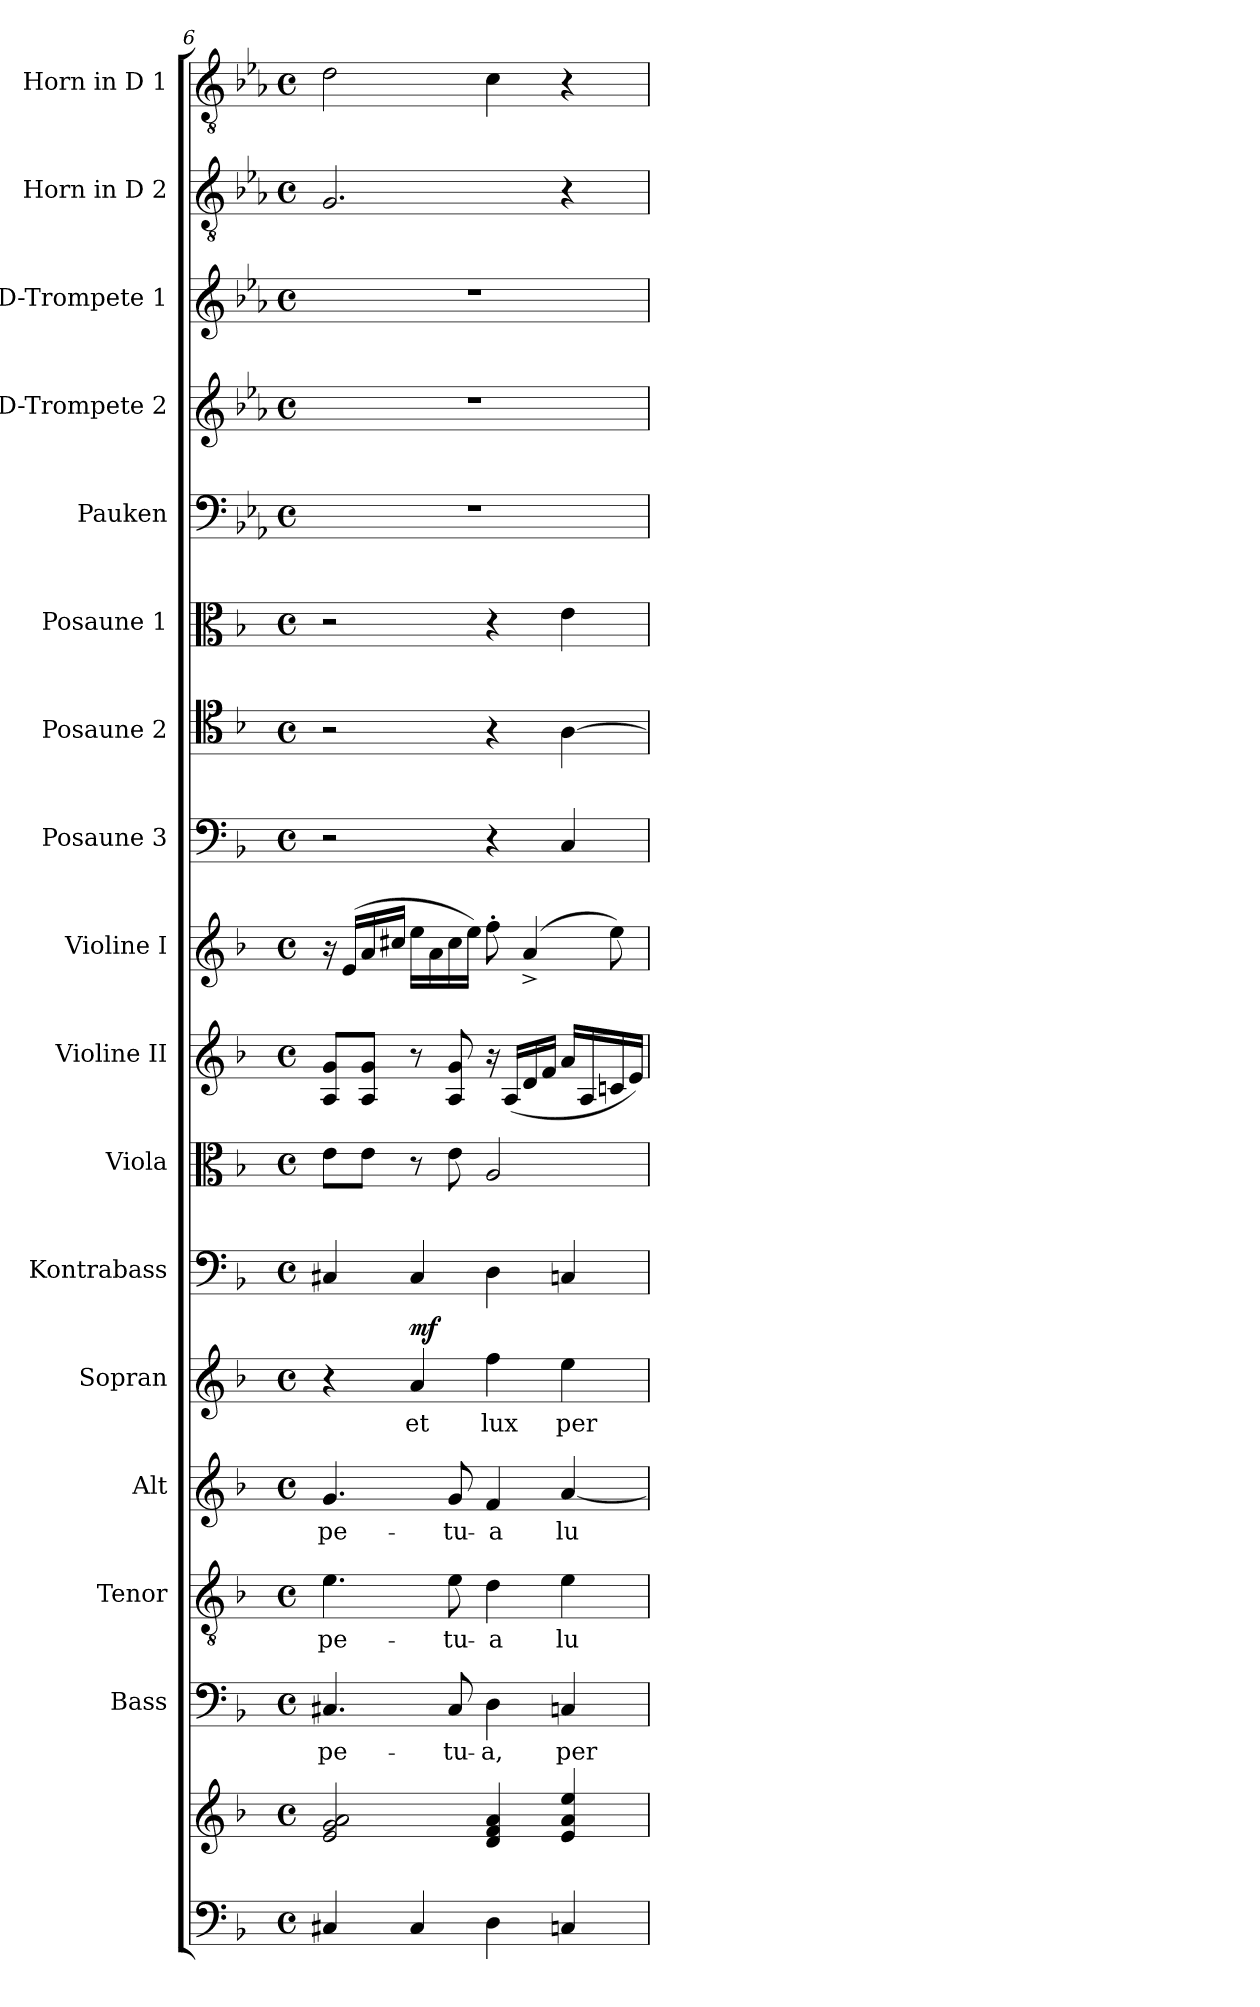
**kern	**kern	**kern	**text	**kern	**text	**kern	**text	**kern	**text	**dynam	**kern	**kern	**kern	**kern	**kern	**kern	**kern	**kern	**kern	**kern	**kern	**kern
*part17	*part17	*part16	*part16	*part15	*part15	*part14	*part14	*part13	*part13	*part13	*part12	*part11	*part10	*part9	*part8	*part7	*part6	*part5	*part4	*part3	*part2	*part1
*staff18	*staff17	*staff16	*staff16	*staff15	*staff15	*staff14	*staff14	*staff13	*staff13	*staff13	*staff12	*staff11	*staff10	*staff9	*staff8	*staff7	*staff6	*staff5	*staff4	*staff3	*staff2	*staff1
*	*	*I"Bass	*	*I"Tenor	*	*I"Alt	*	*I"Sopran	*	*	*I"Kontrabass	*I"Viola	*I"Violine II	*I"Violine I	*I"Posaune 3	*I"Posaune 2	*I"Posaune 1	*I"Pauken	*I"D-Trompete 2	*I"D-Trompete 1	*I"Horn in D 2	*I"Horn in D 1
*	*	*I'B.	*	*I'T.	*	*I'A.	*	*I'S.	*	*	*I'Kb.	*I'Vla.	*I'Vl. II	*I'Vl. I	*I'Pos. 3	*I'Pos. 2	*I'Pos. 1	*I'Pk.	*I'D Trp. 2	*I'D Trp. 1	*I'Hrn. 2	*I'Hrn. 1
*clefF4	*clefG2	*clefF4	*	*clefGv2	*	*clefG2	*	*clefG2	*	*	*clefF4	*clefC3	*clefG2	*clefG2	*clefF4	*clefC4	*clefC3	*clefF4	*clefG2	*clefG2	*clefGv2	*clefGv2
*	*	*	*	*	*	*	*	*	*	*	*ITrd7c12	*	*	*	*	*	*	*ITrd-1c-2	*ITrd-1c-2	*ITrd-1c-2	*ITrd-1c-2	*ITrd-1c-2
*k[b-]	*k[b-]	*k[b-]	*	*k[b-]	*	*k[b-]	*	*k[b-]	*	*	*k[b-]	*k[b-]	*k[b-]	*k[b-]	*k[b-]	*k[b-]	*k[b-]	*k[b-]	*k[b-]	*k[b-]	*k[b-]	*k[b-]
*F:	*F:	*F:	*	*F:	*	*F:	*	*F:	*	*	*F:	*F:	*F:	*F:	*F:	*F:	*F:	*F:	*F:	*F:	*F:	*F:
*M4/4	*M4/4	*M4/4	*	*M4/4	*	*M4/4	*	*M4/4	*	*	*M4/4	*M4/4	*M4/4	*M4/4	*M4/4	*M4/4	*M4/4	*M4/4	*M4/4	*M4/4	*M4/4	*M4/4
*met(c)	*met(c)	*met(c)	*	*met(c)	*	*met(c)	*	*met(c)	*	*	*met(c)	*met(c)	*met(c)	*met(c)	*met(c)	*met(c)	*met(c)	*met(c)	*met(c)	*met(c)	*met(c)	*met(c)
=6	=6	=6	=6	=6	=6	=6	=6	=6	=6	=6	=6	=6	=6	=6	=6	=6	=6	=6	=6	=6	=6	=6
!	!	!	!LO:LY:b	!	!LO:LY:b	!	!LO:LY:b	!	!	!	!	!	!	!	!	!	!	!	!	!	!	!
4C#X/	2e/ 2g/ 2a/	4.C#X/	-pe-	4.e\	-pe-	4.g/	-pe-	4r	.	.	4CC#X/	8e\L	8A/ 8g/L	16r	2r	2r	2r	1r	1r	1r	2.A/	2e\
.	.	.	.	.	.	.	.	.	.	.	.	.	.	(>16e/LL	.	.	.	.	.	.	.	.
.	.	.	.	.	.	.	.	.	.	.	.	8e\J	8A/ 8g/J	16a/	.	.	.	.	.	.	.	.
.	.	.	.	.	.	.	.	.	.	.	.	.	.	16cc#X/JJ	.	.	.	.	.	.	.	.
!	!	!	!	!	!	!	!	!	!LO:LY:b	!LO:DY:a	!	!	!	!	!	!	!	!	!	!	!	!
4C#/	.	.	.	.	.	.	.	4a/	et	mf	4CC#/	8r	8r	16ee\LL	.	.	.	.	.	.	.	.
.	.	.	.	.	.	.	.	.	.	.	.	.	.	16a\	.	.	.	.	.	.	.	.
!	!	!	!LO:LY:b	!	!LO:LY:b	!	!LO:LY:b	!	!	!	!	!	!	!	!	!	!	!	!	!	!	!
.	.	8C#/	-tu-	8e\	-tu-	8g/	-tu-	.	.	.	.	8e\	8A/ 8g/	16cc#\	.	.	.	.	.	.	.	.
.	.	.	.	.	.	.	.	.	.	.	.	.	.	16ee\JJ)	.	.	.	.	.	.	.	.
!	!	!	!LO:LY:b	!	!LO:LY:b	!	!LO:LY:b	!	!LO:LY:b	!	!	!	!	!	!	!	!	!	!	!	!	!
4D\	4d/ 4f/ 4a/	4D\	-a,	4d\	-a	4f/	-a	4ff\	lux	.	4DD\	2A/	16r	8ff'>\	4r	4r	4r	.	.	.	.	4d\
.	.	.	.	.	.	.	.	.	.	.	.	.	(<16A/LL	.	.	.	.	.	.	.	.	.
.	.	.	.	.	.	.	.	.	.	.	.	.	16d/	(4a^</	.	.	.	.	.	.	.	.
.	.	.	.	.	.	.	.	.	.	.	.	.	16f/JJ	.	.	.	.	.	.	.	.	.
!	!	!	!LO:LY:b	!	!LO:LY:b	!	!LO:LY:b	!	!LO:LY:b	!	!	!	!	!	!	!	!	!	!	!	!	!
4Cn/	4e/ 4a/ 4ee/	4Cn/	per-	4e\	lu-	[4a/	lu-	4ee\	per-	.	4CCn/	.	16a/LL	.	4C/	[4A\	4e\	.	.	.	4r	4r
.	.	.	.	.	.	.	.	.	.	.	.	.	16A/	.	.	.	.	.	.	.	.	.
.	.	.	.	.	.	.	.	.	.	.	.	.	16cn/	8ee\)	.	.	.	.	.	.	.	.
.	.	.	.	.	.	.	.	.	.	.	.	.	16e/JJ)	.	.	.	.	.	.	.	.	.
=	=	=	=	=	=	=	=	=	=	=	=	=	=	=	=	=	=	=	=	=	=	=
*-	*-	*-	*-	*-	*-	*-	*-	*-	*-	*-	*-	*-	*-	*-	*-	*-	*-	*-	*-	*-	*-	*-
